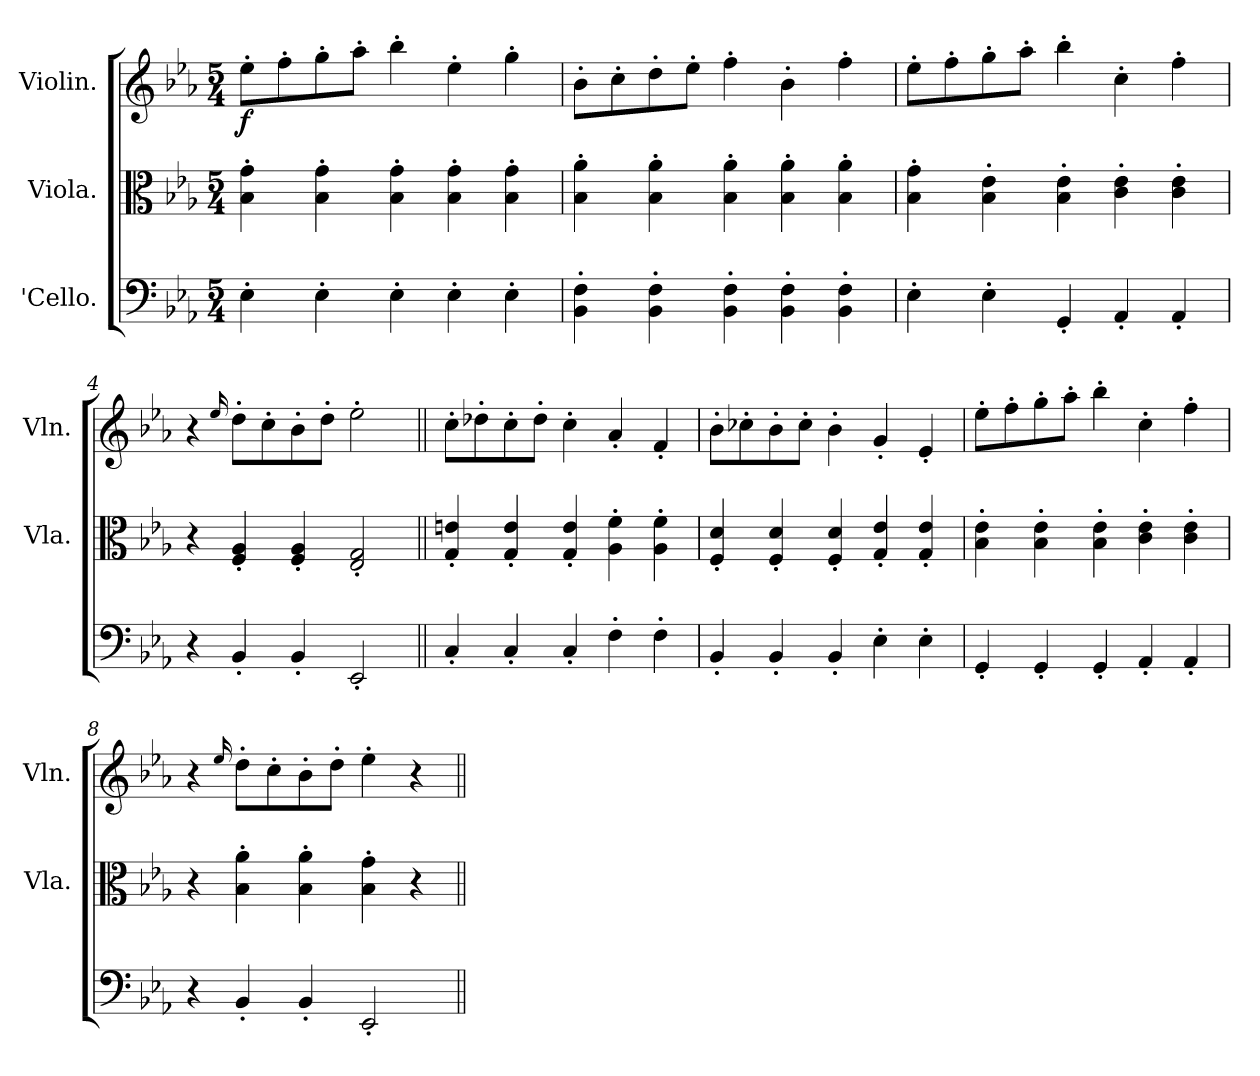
**kern	**kern	**kern	**dynam
*part3	*part2	*part1	*part1
*staff3	*staff2	*staff1	*staff1
*I"'Cello.	*I"Viola.	*I"Violin.	*
*	*I'Vla.	*I'Vln.	*
*clefF4	*clefC3	*clefG2	*
*k[b-e-a-]	*k[b-e-a-]	*k[b-e-a-]	*
*E-:	*E-:	*E-:	*
*M5/4	*M5/4	*M5/4	*
=1	=1	=1	=1
!	!	!	!LO:DY:b
4E-'>\	4B-\'> 4g\'>	8ee-'>\L	f
.	.	8ff'>\	.
4E-'>\	4B-\'> 4g\'>	8gg'>\	.
.	.	8aa-'>\J	.
4E-'>\	4B-\'> 4g\'>	4bb-'>\	.
4E-'>\	4B-\'> 4g\'>	4ee-'>\	.
4E-'>\	4B-\'> 4g\'>	4gg'>\	.
=2	=2	=2	=2
4BB-\'> 4F\'>	4B-\'> 4a-\'>	8b-'>\L	.
.	.	8cc'>\	.
4BB-\'> 4F\'>	4B-\'> 4a-\'>	8dd'>\	.
.	.	8ee-'>\J	.
4BB-\'> 4F\'>	4B-\'> 4a-\'>	4ff'>\	.
4BB-\'> 4F\'>	4B-\'> 4a-\'>	4b-'>\	.
4BB-\'> 4F\'>	4B-\'> 4a-\'>	4ff'>\	.
!!LO:LB:g=z
=3	=3	=3	=3
4E-'>\	4B-\'> 4g\'>	8ee-'>\L	.
.	.	8ff'>\	.
4E-'>\	4B-\'> 4e-\'>	8gg'>\	.
.	.	8aa-'>\J	.
4GG'</	4B-\'> 4e-\'>	4bb-'>\	.
4AA-'</	4c\'> 4e-\'>	4cc'>\	.
4AA-'</	4c\'> 4e-\'>	4ff'>\	.
=4	=4	=4	=4
4r	4r	4r	.
.	.	16qqee-/	.
4BB-'</	4F/'< 4A-/'<	8dd'>\L	.
.	.	8cc'>\	.
4BB-'</	4F/'< 4A-/'<	8b-'>\	.
.	.	8dd'>\J	.
2EE-'</	2E-/'< 2G/'<	2ee-'>\	.
=5||	=5||	=5||	=5||
4C'</	4G/'< 4en/'<	8cc'>\L	.
.	.	8dd-X'>\	.
4C'</	4G/'< 4e/'<	8cc'>\	.
.	.	8dd-'>\J	.
4C'</	4G/'< 4e/'<	4cc'>\	.
4F'>\	4A-\'> 4f\'>	4a-'</	.
4F'>\	4A-\'> 4f\'>	4f'</	.
!!LO:LB:g=z
=6	=6	=6	=6
4BB-'</	4F/'< 4d/'<	8b-'>\L	.
.	.	8cc-X'>\	.
4BB-'</	4F/'< 4d/'<	8b-'>\	.
.	.	8cc-'>\J	.
4BB-'</	4F/'< 4d/'<	4b-'>\	.
4E-'>\	4G/'< 4e-/'<	4g'</	.
4E-'>\	4G/'< 4e-/'<	4e-'</	.
=7	=7	=7	=7
4GG'</	4B-\'> 4e-\'>	8ee-'>\L	.
.	.	8ff'>\	.
4GG'</	4B-\'> 4e-\'>	8gg'>\	.
.	.	8aa-'>\J	.
4GG'</	4B-\'> 4e-\'>	4bb-'>\	.
4AA-'</	4c\'> 4e-\'>	4cc'>\	.
4AA-'</	4c\'> 4e-\'>	4ff'>\	.
=8	=8	=8	=8
4r	4r	4r	.
.	.	16qqee-/	.
4BB-'</	4B-\'> 4a-\'>	8dd'>\L	.
.	.	8cc'>\	.
4BB-'</	4B-\'> 4a-\'>	8b-'>\	.
.	.	8dd'>\J	.
2EE-'</	4B-\'> 4g\'>	4ee-'>\	.
.	4r	4r	.
=||	=||	=||	=||
*-	*-	*-	*-
